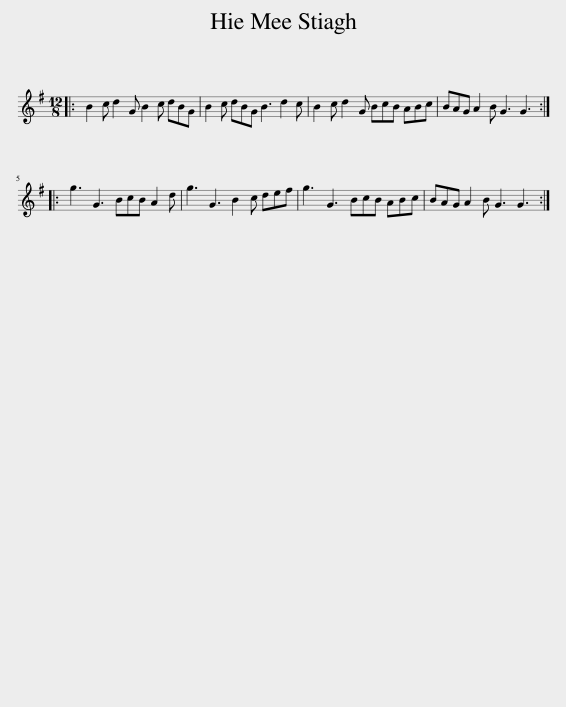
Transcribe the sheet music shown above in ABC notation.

X:1
L:1/8
M:12/8
I:linebreak $
K:G
V:1 treble
V:1
|: B2 c d2 G B2 c dBG | B2 c dBG B3 d2 c | B2 c d2 G BcB ABc | BAG A2 B G3 G3 ::$ g3 G3 BcB A2 d | %5
 g3 G3 B2 c def | g3 G3 BcB ABc | BAG A2 B G3 G3 :| %8
